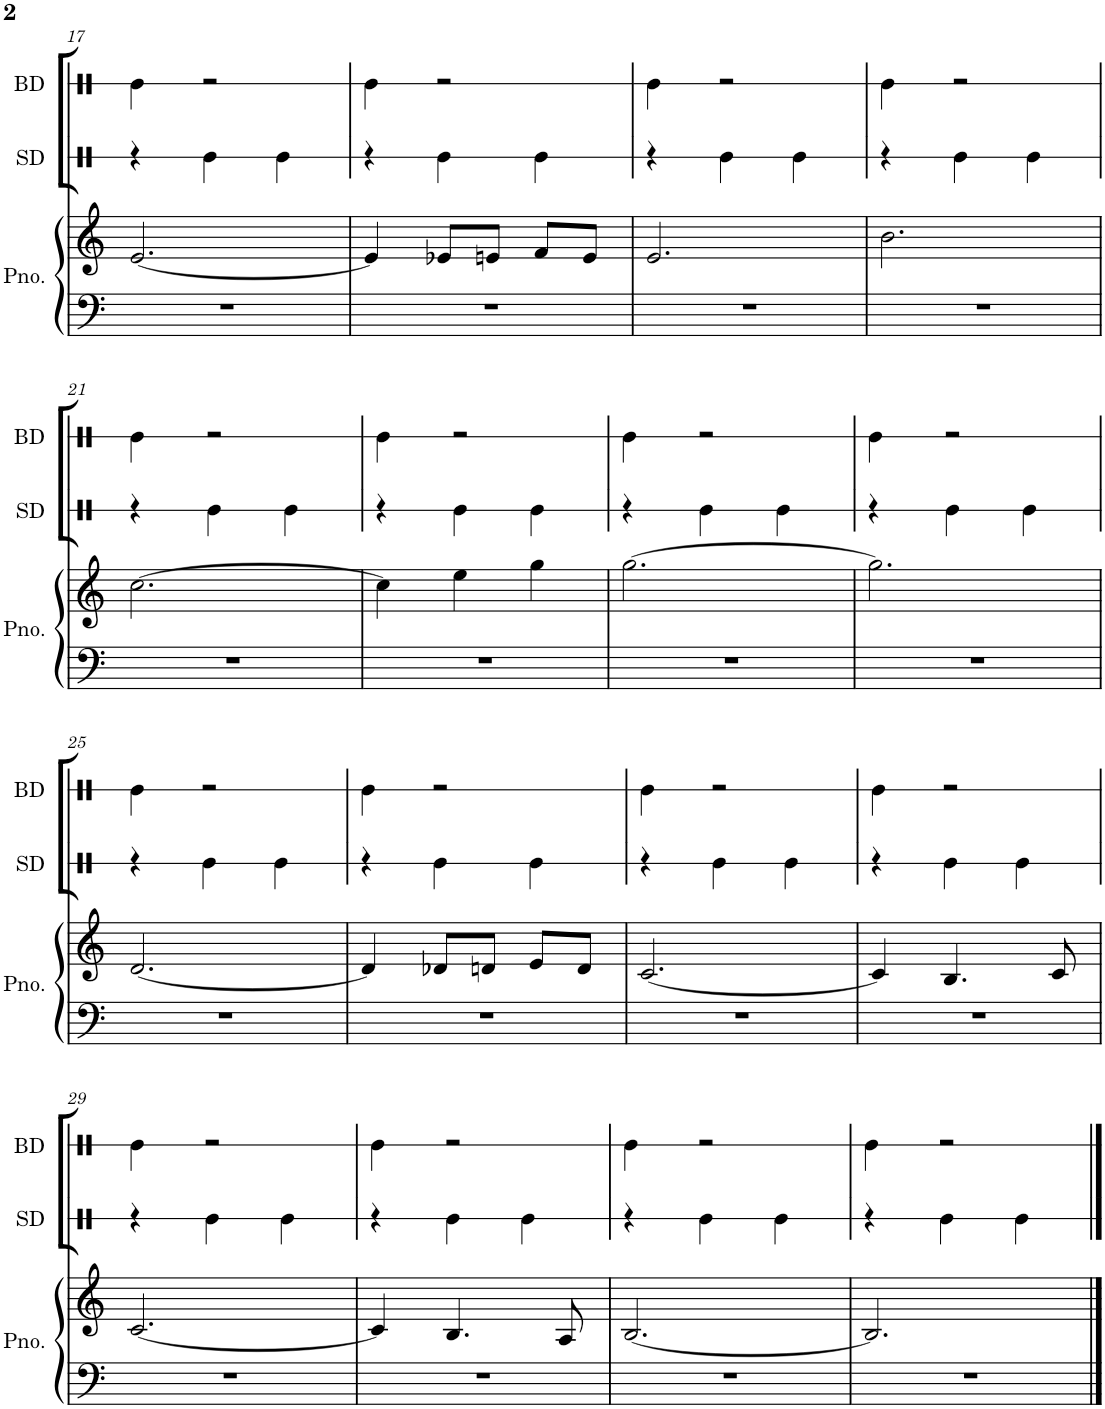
**kern	**kern	**kern	**kern
*part3	*part3	*part2	*part1
*staff4	*staff3	*staff2	*staff1
*I"Piano	*	*I"Snare Drum	*I"Bass Drum
*I'Pno.	*	*I'SD	*I'BD
!!LO:PB:g=z
*clefF4	*clefG2	*clefX	*clefX
*k[]	*k[]	*k[]	*k[]
*M3/4	*M3/4	*M3/4	*M3/4
=17	=17	=17	=17
2.r	[2.e/	4r	4Re\
.	.	4Re\	2r
.	.	4Re\	.
=18	=18	=18	=18
2.r	4e/]	4r	4Re\
.	8e-X/L	4Re\	2r
.	8en/J	.	.
.	8f/L	4Re\	.
.	8e/J	.	.
=19	=19	=19	=19
2.r	2.e/	4r	4Re\
.	.	4Re\	2r
.	.	4Re\	.
=20	=20	=20	=20
2.r	2.b\	4r	4Re\
.	.	4Re\	2r
.	.	4Re\	.
!!LO:LB:g=z
=21	=21	=21	=21
2.r	[2.cc\	4r	4Re\
.	.	4Re\	2r
.	.	4Re\	.
=22	=22	=22	=22
2.r	4cc\]	4r	4Re\
.	4ee\	4Re\	2r
.	4gg\	4Re\	.
=23	=23	=23	=23
2.r	[2.gg\	4r	4Re\
.	.	4Re\	2r
.	.	4Re\	.
=24	=24	=24	=24
2.r	2.gg\]	4r	4Re\
.	.	4Re\	2r
.	.	4Re\	.
!!LO:LB:g=z
=25	=25	=25	=25
2.r	[2.d/	4r	4Re\
.	.	4Re\	2r
.	.	4Re\	.
=26	=26	=26	=26
2.r	4d/]	4r	4Re\
.	8d-X/L	4Re\	2r
.	8dn/J	.	.
.	8e/L	4Re\	.
.	8d/J	.	.
=27	=27	=27	=27
2.r	[2.c/	4r	4Re\
.	.	4Re\	2r
.	.	4Re\	.
=28	=28	=28	=28
2.r	4c/]	4r	4Re\
.	4.B/	4Re\	2r
.	.	4Re\	.
.	8c/	.	.
!!LO:LB:g=z
=29	=29	=29	=29
2.r	[2.c/	4r	4Re\
.	.	4Re\	2r
.	.	4Re\	.
=30	=30	=30	=30
2.r	4c/]	4r	4Re\
.	4.B/	4Re\	2r
.	.	4Re\	.
.	8A/	.	.
=31	=31	=31	=31
2.r	[2.B/	4r	4Re\
.	.	4Re\	2r
.	.	4Re\	.
=32	=32	=32	=32
2.r	2.B/]	4r	4Re\
.	.	4Re\	2r
.	.	4Re\	.
==	==	==	==
*-	*-	*-	*-
